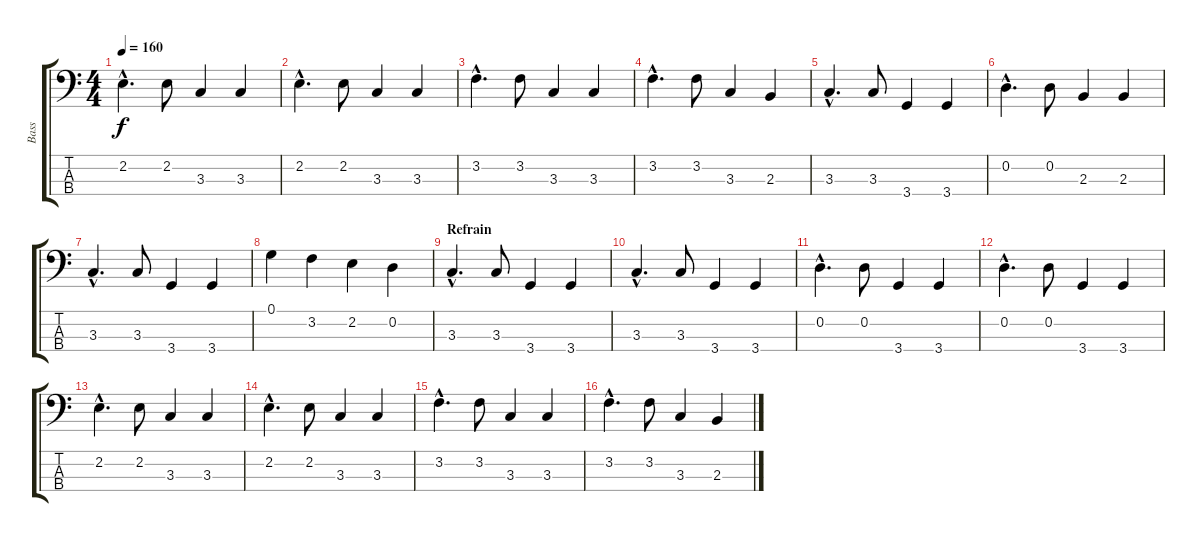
\track ("Bass" "Bass") {instrument electricbassfinger}
\staff {score tabs}
\tuning (G2 D2 A1 E1) {hide}
\ts (4 4)
\tempo 160
\clef f4
\ks c
2.2{hac}.4{d dy f} 2.2.8 3.3.4 3.3.4 |
2.2{hac}.4{d} 2.2.8 3.3.4 3.3.4 |
3.2{hac}.4{d} 3.2.8 3.3.4 3.3.4 |
3.2{hac}.4{d} 3.2.8 3.3.4 2.3.4 |
3.3{hac}.4{d} 3.3.8 3.4.4 3.4.4 |
0.2{hac}.4{d} 0.2.8 2.3.4 2.3.4 |
3.3{hac}.4{d} 3.3.8 3.4.4 3.4.4 |
0.1.4 3.2.4 2.2.4 0.2.4 |
\section ("" "Refrain")
3.3{hac}.4{d} 3.3.8 3.4.4 3.4.4 |
3.3{hac}.4{d} 3.3.8 3.4.4 3.4.4 |
0.2{hac}.4{d} 0.2.8 3.4.4 3.4.4 |
0.2{hac}.4{d} 0.2.8 3.4.4 3.4.4 |
2.2{hac}.4{d} 2.2.8 3.3.4 3.3.4 |
2.2{hac}.4{d} 2.2.8 3.3.4 3.3.4 |
3.2{hac}.4{d} 3.2.8 3.3.4 3.3.4 |
3.2{hac}.4{d} 3.2.8 3.3.4 2.3.4
